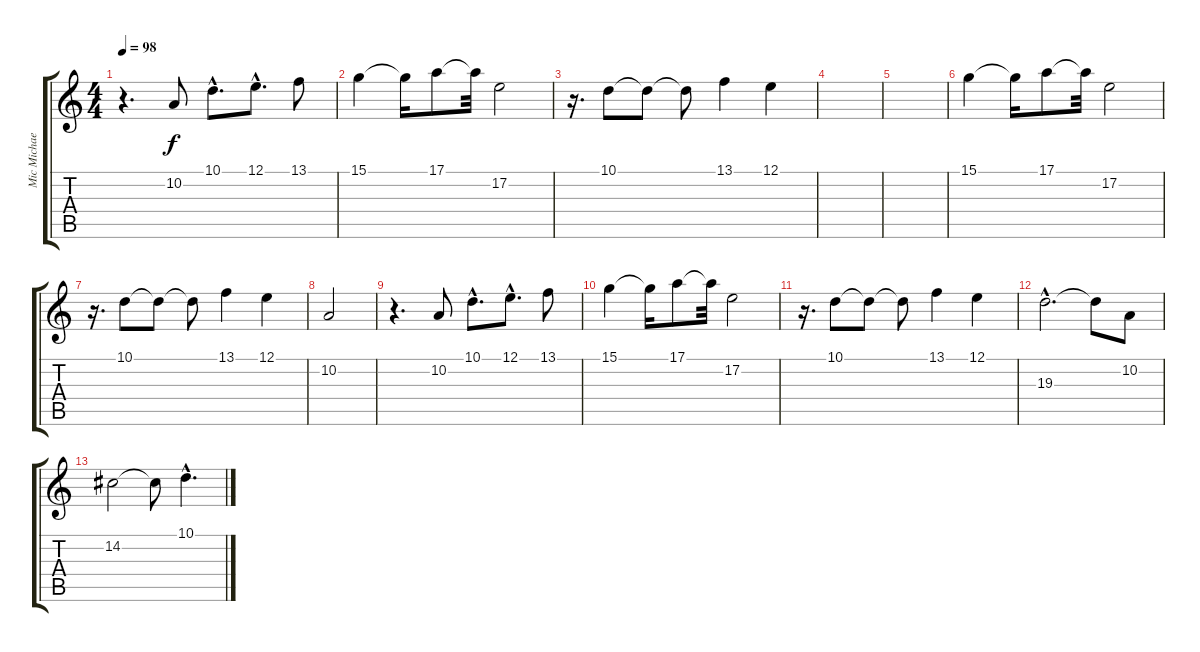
\track ("Mic Michaeli" "Mic Michae") {instrument stringensemble1}
\staff {score tabs}
\tuning (E4 B3 G3 D3 A2 E2) {hide}
\ts (4 4)
\tempo 98
\clef g2
\ks c
r.4{d dy f} 10.2.8 10.1{hac}.8{d} 12.1{hac}.8{d} 13.1.8 |
15.1.4 15.1{t}.16 17.1.8 17.1{t}.32 17.2.2 |
r.16{d} 10.1.8 10.1{t}.8 10.1{t}.8 13.1.4 12.1.4 |
|
|
15.1.4 15.1{t}.16 17.1.8 17.1{t}.32 17.2.2 |
r.16{d} 10.1.8 10.1{t}.8 10.1{t}.8 13.1.4 12.1.4 |
10.2.2 |
r.4{d} 10.2.8 10.1{hac}.8{d} 12.1{hac}.8{d} 13.1.8 |
15.1.4 15.1{t}.16 17.1.8 17.1{t}.32 17.2.2 |
r.16{d} 10.1.8 10.1{t}.8 10.1{t}.8 13.1.4 12.1.4 |
19.3{hac}.2{d} 19.3{t}.8 10.2.8 |
14.2.2 14.2{t}.8 10.1{hac}.4{d}
